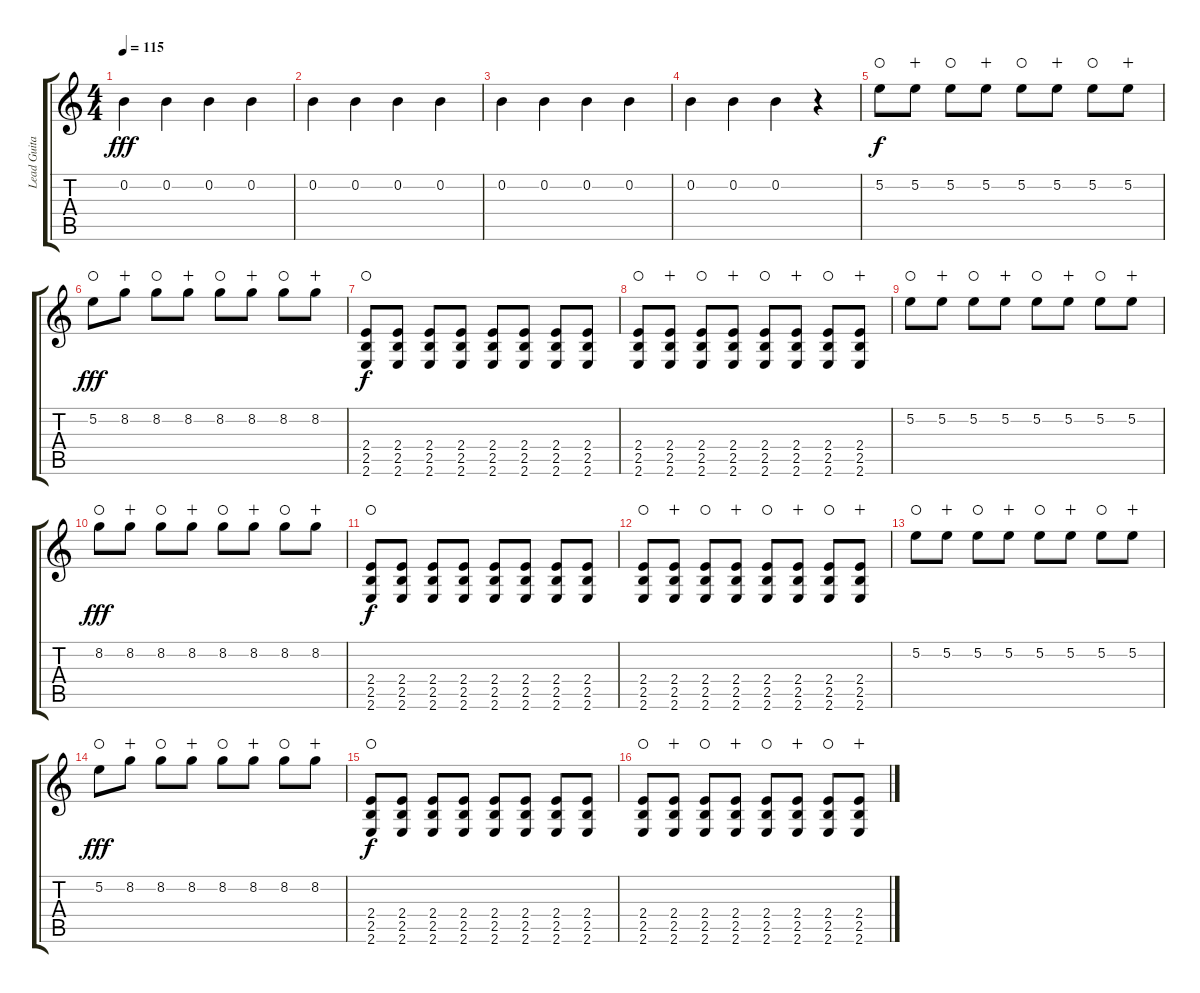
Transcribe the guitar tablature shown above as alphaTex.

\track ("Lead Guitar" "Lead Guita") {instrument distortionguitar}
\staff {score tabs}
\tuning (E4 B3 G3 D3 A2 D2) {hide}
\ts (4 4)
\tempo 115
\clef g2
\ks c
0.2.4{dy fff} 0.2.4 0.2.4 0.2.4 |
0.2.4 0.2.4 0.2.4 0.2.4 |
0.2.4 0.2.4 0.2.4 0.2.4 |
0.2.4 0.2.4 0.2.4 r.4 |
5.2.8{dy f volume 14 waho} 5.2.8{wahc} 5.2.8{waho} 5.2.8{wahc} 5.2.8{waho} 5.2.8{wahc} 5.2.8{waho} 5.2.8{wahc} |
5.2.8{dy fff waho} 8.2.8{wahc} 8.2.8{waho} 8.2.8{wahc} 8.2.8{waho} 8.2.8{wahc} 8.2.8{waho} 8.2.8{wahc} |
(2.4 2.5 2.6).8{dy f waho} (2.4 2.5 2.6).8 (2.4 2.5 2.6).8 (2.4 2.5 2.6).8 (2.4 2.5 2.6).8 (2.4 2.5 2.6).8 (2.4 2.5 2.6).8 (2.4 2.5 2.6).8 |
(2.4 2.5 2.6).8{waho} (2.4 2.5 2.6).8{wahc} (2.4 2.5 2.6).8{waho} (2.4 2.5 2.6).8{wahc} (2.4 2.5 2.6).8{waho} (2.4 2.5 2.6).8{wahc} (2.4 2.5 2.6).8{waho} (2.4 2.5 2.6).8{wahc} |
5.2.8{waho} 5.2.8{wahc} 5.2.8{waho} 5.2.8{wahc} 5.2.8{waho} 5.2.8{wahc} 5.2.8{waho} 5.2.8{wahc} |
8.2.8{dy fff waho} 8.2.8{wahc} 8.2.8{waho} 8.2.8{wahc} 8.2.8{waho} 8.2.8{wahc} 8.2.8{waho} 8.2.8{wahc} |
(2.4 2.5 2.6).8{dy f waho} (2.4 2.5 2.6).8 (2.4 2.5 2.6).8 (2.4 2.5 2.6).8 (2.4 2.5 2.6).8 (2.4 2.5 2.6).8 (2.4 2.5 2.6).8 (2.4 2.5 2.6).8 |
(2.4 2.5 2.6).8{waho} (2.4 2.5 2.6).8{wahc} (2.4 2.5 2.6).8{waho} (2.4 2.5 2.6).8{wahc} (2.4 2.5 2.6).8{waho} (2.4 2.5 2.6).8{wahc} (2.4 2.5 2.6).8{waho} (2.4 2.5 2.6).8{wahc} |
5.2.8{volume 0 waho} 5.2.8{wahc} 5.2.8{waho} 5.2.8{wahc} 5.2.8{waho} 5.2.8{wahc} 5.2.8{waho} 5.2.8{wahc} |
5.2.8{dy fff waho} 8.2.8{wahc} 8.2.8{waho} 8.2.8{wahc} 8.2.8{waho} 8.2.8{wahc} 8.2.8{waho} 8.2.8{wahc} |
(2.4 2.5 2.6).8{dy f waho} (2.4 2.5 2.6).8 (2.4 2.5 2.6).8 (2.4 2.5 2.6).8 (2.4 2.5 2.6).8 (2.4 2.5 2.6).8 (2.4 2.5 2.6).8 (2.4 2.5 2.6).8 |
(2.4 2.5 2.6).8{waho} (2.4 2.5 2.6).8{wahc} (2.4 2.5 2.6).8{waho} (2.4 2.5 2.6).8{wahc} (2.4 2.5 2.6).8{waho} (2.4 2.5 2.6).8{wahc} (2.4 2.5 2.6).8{waho} (2.4 2.5 2.6).8{wahc}
